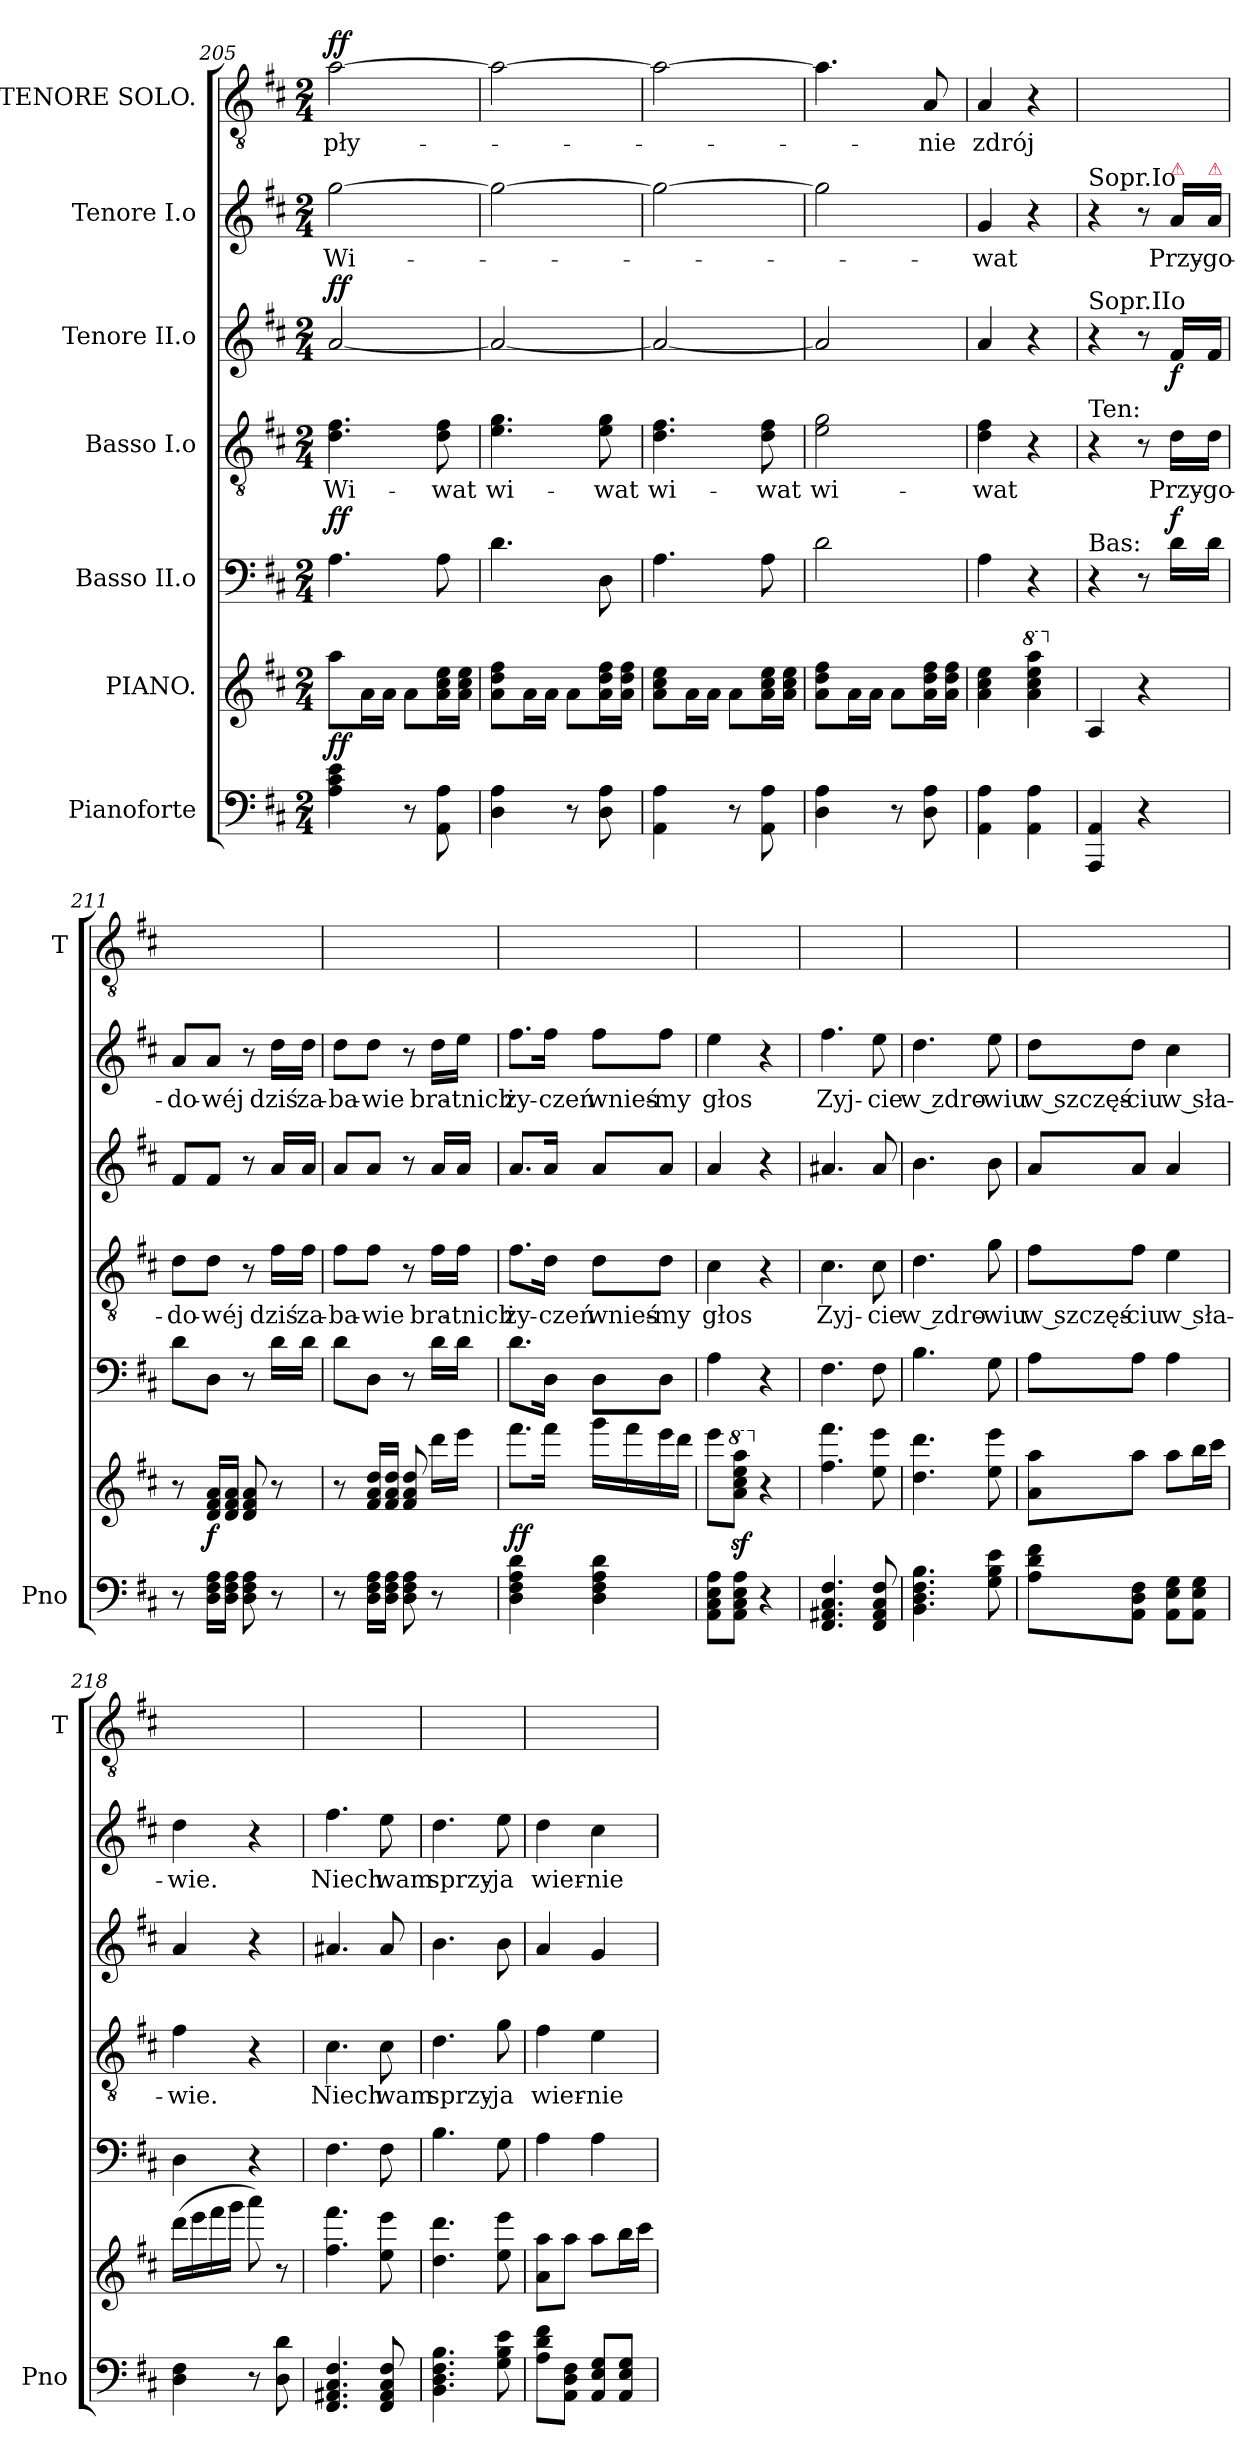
**kern	**kern	**dynam	**kern	**dynam	**kern	**text	**kern	**dynam	**kern	**text	**kern	**text	**dynam
*part7	*part6	*part6	*part5	*part5	*part4	*part4	*part3	*part3	*part2	*part2	*part1	*part1	*part1
*staff7	*staff6	*staff6	*staff5	*staff5	*staff4	*staff4	*staff3	*staff3	*staff2	*staff2	*staff1	*staff1	*staff1
*I"Pianoforte	*I"PIANO.	*	*I"Basso II.o	*	*I"Basso I.o	*	*I"Tenore II.o	*	*I"Tenore I.o	*	*I"TENORE SOLO.	*	*
*I'Pno	*	*	*	*	*	*	*	*	*	*	*I'T	*	*
*clefF4	*clefG2	*	*clefF4	*	*clefGv2	*	*clefG2	*	*clefG2	*	*clefGv2	*	*
*k[f#c#]	*k[f#c#]	*	*k[f#c#]	*	*k[f#c#]	*	*k[f#c#]	*	*k[f#c#]	*	*k[f#c#]	*	*
*D:	*D:	*	*D:	*	*D:	*	*D:	*	*D:	*	*D:	*	*
*M2/4	*M2/4	*	*M2/4	*	*M2/4	*	*M2/4	*	*M2/4	*	*M2/4	*	*
=205	=205	=205	=205	=205	=205	=205	=205	=205	=205	=205	=205	=205	=205
!	!	!	!	!LO:DY:a	!	!	!	!LO:DY:a	!	!	!	!	!LO:DY:a
4A\ 4c#\ 4e\	8aa\L	ff	4.A\	ff	4.d\ 4.f#\	Wi-	[2a/	ff	[2gg\	Wi-	[2a\	pły-	ff
.	16a\L	.	.	.	.	.	.	.	.	.	.	.	.
.	16a\JJ	.	.	.	.	.	.	.	.	.	.	.	.
8r	8a\L	.	.	.	.	.	.	.	.	.	.	.	.
8AA\ 8A\	16a\ 16cc#\ 16ee\L	.	8A\	.	8d\ 8f#\	-wat	.	.	.	.	.	.	.
.	16a\ 16cc#\ 16ee\JJ	.	.	.	.	.	.	.	.	.	.	.	.
=206	=206	=206	=206	=206	=206	=206	=206	=206	=206	=206	=206	=206	=206
4D\ 4A\	8a\ 8dd\ 8ff#\L	.	4.d\	.	4.e\ 4.g\	wi-	2a/_	.	2gg\_	.	2a\_	.	.
.	16a\L	.	.	.	.	.	.	.	.	.	.	.	.
.	16a\JJ	.	.	.	.	.	.	.	.	.	.	.	.
8r	8a\L	.	.	.	.	.	.	.	.	.	.	.	.
8D\ 8A\	16a\ 16dd\ 16ff#\L	.	8D\	.	8e\ 8g\	-wat	.	.	.	.	.	.	.
.	16a\ 16dd\ 16ff#\JJ	.	.	.	.	.	.	.	.	.	.	.	.
=207	=207	=207	=207	=207	=207	=207	=207	=207	=207	=207	=207	=207	=207
4AA\ 4A\	8a\ 8cc#\ 8ee\L	.	4.A\	.	4.d\ 4.f#\	wi-	2a/_	.	2gg\_	.	2a\_	.	.
.	16a\L	.	.	.	.	.	.	.	.	.	.	.	.
.	16a\JJ	.	.	.	.	.	.	.	.	.	.	.	.
8r	8a\L	.	.	.	.	.	.	.	.	.	.	.	.
8AA\ 8A\	16a\ 16cc#\ 16ee\L	.	8A\	.	8d\ 8f#\	-wat	.	.	.	.	.	.	.
.	16a\ 16cc#\ 16ee\JJ	.	.	.	.	.	.	.	.	.	.	.	.
=208	=208	=208	=208	=208	=208	=208	=208	=208	=208	=208	=208	=208	=208
4D\ 4A\	8a\ 8dd\ 8ff#\L	.	2d\	.	2e\ 2g\	wi-	2a/]	.	2gg\]	.	4.a\]	.	.
.	16a\L	.	.	.	.	.	.	.	.	.	.	.	.
.	16a\JJ	.	.	.	.	.	.	.	.	.	.	.	.
8r	8a\L	.	.	.	.	.	.	.	.	.	.	.	.
8D\ 8A\	16a\ 16dd\ 16ff#\L	.	.	.	.	.	.	.	.	.	8A/	nie	.
.	16a\ 16dd\ 16ff#\JJ	.	.	.	.	.	.	.	.	.	.	.	.
=209	=209	=209	=209	=209	=209	=209	=209	=209	=209	=209	=209	=209	=209
4AA\ 4A\	4a\ 4cc#\ 4ee\	.	4A\	.	4d\ 4f#\	-wat	4a/	.	4g/	-wat	4A/	zdrój	.
*	*8va	*	*	*	*	*	*	*	*	*	*	*	*
4AA\ 4A\	4aa\ 4ccc#\ 4eee\ 4aaa\	.	4r	.	4r	.	4r	.	4r	.	4r	.	.
=210	=210	=210	=210	=210	=210	=210	=210	=210	=210	=210	=210	=210	=210
*	*X8va	*	*	*	*	*	*	*	*	*	*	*	*
!	!	!	!	!	!	!	!	!	!LO:TX:a:t=Sopr.Io	!	!	!	!
!	!	!	!	!	!	!	!LO:TX:a:t=Sopr.IIo	!	!	!	!	!	!
!	!	!	!	!	!LO:TX:a:t=Ten&colon;	!	!	!	!	!	!	!	!
!	!	!	!LO:TX:a:t=Bas&colon;	!	!	!	!	!	!	!	!	!	!
4AAA/ 4AA/	4A/	.	4r	.	4r	.	4r	.	4r	.	2ryy	.	.
4r	4r	.	8r	.	8r	.	8r	.	8r	.	.	.	.
!	!	!	!	!	!	!	!	!	!LO:TX:a:color=crimson:t=⚠	!	!	!	!
!	!	!	!	!LO:DY:a	!	!	!	!	!	!	!	!	!
.	.	.	16d\LL	f	16d\LL	Przy-	16f#/LL	f	16a/LL	Przy-	.	.	.
!	!	!	!	!	!	!	!	!	!LO:TX:a:color=crimson:t=⚠	!	!	!	!
.	.	.	16d\JJ	.	16d\JJ	-go-	16f#/JJ	.	16a/JJ	-go-	.	.	.
=211	=211	=211	=211	=211	=211	=211	=211	=211	=211	=211	=211	=211	=211
8r	8r	.	8d\L	.	8d\L	-do-	8f#/L	.	8a/L	-do-	2ryy	.	.
16D\ 16F#\ 16A\LL	16d/ 16f#/ 16a/LL	f	8D\J	.	8d\J	-wéj	8f#/J	.	8a/J	-wéj	.	.	.
16D\ 16F#\ 16A\JJ	16d/ 16f#/ 16a/JJ	.	.	.	.	.	.	.	.	.	.	.	.
8D\ 8F#\ 8A\	8d/ 8f#/ 8a/	.	8r	.	8r	.	8r	.	8r	.	.	.	.
8r	8r	.	16d\LL	.	16f#\LL	dziś	16a/LL	.	16dd\LL	dziś	.	.	.
.	.	.	16d\JJ	.	16f#\JJ	za-	16a/JJ	.	16dd\JJ	za-	.	.	.
=212	=212	=212	=212	=212	=212	=212	=212	=212	=212	=212	=212	=212	=212
8r	8r	.	8d\L	.	8f#\L	-ba-	8a/L	.	8dd\L	-ba-	2ryy	.	.
16D\ 16F#\ 16A\LL	16f#/ 16a/ 16dd/LL	.	8D\J	.	8f#\J	-wie	8a/J	.	8dd\J	-wie	.	.	.
16D\ 16F#\ 16A\JJ	16f#/ 16a/ 16dd/JJ	.	.	.	.	.	.	.	.	.	.	.	.
8D\ 8F#\ 8A\	8f#/ 8a/ 8dd/	.	8r	.	8r	.	8r	.	8r	.	.	.	.
8r	16ddd\LL	.	16d\LL	.	16f#\LL	bra-	16a/LL	.	16dd\LL	bra-	.	.	.
.	16eee\JJ	.	16d\JJ	.	16f#\JJ	-tnich	16a/JJ	.	16ee\JJ	-tnich	.	.	.
=213	=213	=213	=213	=213	=213	=213	=213	=213	=213	=213	=213	=213	=213
4D\ 4F#\ 4A\ 4d\	8.fff#\L	ff	8.d\L	.	8.f#\L	ży-	8.a/L	.	8.ff#\L	ży-	2ryy	.	.
.	16fff#\Jk	.	16D\Jk	.	16d\Jk	-czeń	16a/Jk	.	16ff#\Jk	-czeń	.	.	.
4D\ 4F#\ 4A\ 4d\	16ggg\LL	.	8D\L	.	8d\L	wnieś-	8a/L	.	8ff#\L	wnieś-	.	.	.
.	16fff#\	.	.	.	.	.	.	.	.	.	.	.	.
.	16eee\	.	8D\J	.	8d\J	-my	8a/J	.	8ff#\J	-my	.	.	.
.	16ddd\JJ	.	.	.	.	.	.	.	.	.	.	.	.
=214	=214	=214	=214	=214	=214	=214	=214	=214	=214	=214	=214	=214	=214
8AA\ 8C#\ 8E\ 8A\L	8eee\L	.	4A\	.	4c#\	głos	4a/	.	4ee\	głos	2ryy	.	.
*	*8va	*	*	*	*	*	*	*	*	*	*	*	*
8AA\ 8C#\ 8E\ 8A\J	8aaz\ 8ccc#z\ 8eeez\ 8aaaz\J	.	.	.	.	.	.	.	.	.	.	.	.
*	*X8va	*	*	*	*	*	*	*	*	*	*	*	*
4r	4r	.	4r	.	4r	.	4r	.	4r	.	.	.	.
=215	=215	=215	=215	=215	=215	=215	=215	=215	=215	=215	=215	=215	=215
4.FF#/ 4.AA#X/ 4.C#/ 4.F#/	4.ff#\ 4.fff#\	.	4.F#\	.	4.c#\	Zyj-	4.a#X/	.	4.ff#\	Zyj-	2ryy	.	.
8FF#/ 8AA#/ 8C#/ 8F#/	8ee\ 8eee\	.	8F#\	.	8c#\	-cie	8a#/	.	8ee\	-cie	.	.	.
=216	=216	=216	=216	=216	=216	=216	=216	=216	=216	=216	=216	=216	=216
4.BB\ 4.D\ 4.F#\ 4.B\	4.dd\ 4.ddd\	.	4.B\	.	4.d\	w zdro-	4.b\	.	4.dd\	w zdro-	2ryy	.	.
8G\ 8B\ 8e\	8ee\ 8eee\	.	8G\	.	8g\	-wiu	8b\	.	8ee\	-wiu	.	.	.
=217	=217	=217	=217	=217	=217	=217	=217	=217	=217	=217	=217	=217	=217
8A\ 8d\ 8f#\L	8a\ 8aa\L	.	8A\L	.	8f#\L	w szczęś-	8a/L	.	8dd\L	w szczęś-	2ryy	.	.
8AA\ 8D\ 8F#\J	8aa\J	.	8A\J	.	8f#\J	-ciu	8a/J	.	8dd\J	-ciu	.	.	.
8AA\ 8E\ 8G\L	8aa\L	.	4A\	.	4e\	w sła-	4a/	.	4cc#\	w sła-	.	.	.
8AA\ 8E\ 8G\J	16bb\L	.	.	.	.	.	.	.	.	.	.	.	.
.	16ccc#\JJ	.	.	.	.	.	.	.	.	.	.	.	.
=218	=218	=218	=218	=218	=218	=218	=218	=218	=218	=218	=218	=218	=218
4D\ 4F#\	(16ddd\LL	.	4D\	.	4f#\	-wie.	4a/	.	4dd\	-wie.	2ryy	.	.
.	16eee\	.	.	.	.	.	.	.	.	.	.	.	.
.	16fff#\	.	.	.	.	.	.	.	.	.	.	.	.
.	16ggg\JJ	.	.	.	.	.	.	.	.	.	.	.	.
8r	8aaa\)	.	4r	.	4r	.	4r	.	4r	.	.	.	.
8D\ 8d\	8r	.	.	.	.	.	.	.	.	.	.	.	.
=219	=219	=219	=219	=219	=219	=219	=219	=219	=219	=219	=219	=219	=219
4.FF#/ 4.AA#X/ 4.C#/ 4.F#/	4.ff#\ 4.fff#\	.	4.F#\	.	4.c#\	Niech	4.a#X/	.	4.ff#\	Niech	2ryy	.	.
8FF#/ 8AA#/ 8C#/ 8F#/	8ee\ 8eee\	.	8F#\	.	8c#\	wam	8a#/	.	8ee\	wam	.	.	.
=220	=220	=220	=220	=220	=220	=220	=220	=220	=220	=220	=220	=220	=220
4.BB\ 4.D\ 4.F#\ 4.B\	4.dd\ 4.ddd\	.	4.B\	.	4.d\	sprzy-	4.b\	.	4.dd\	sprzy-	2ryy	.	.
8G\ 8B\ 8e\	8ee\ 8eee\	.	8G\	.	8g\	-ja	8b\	.	8ee\	-ja	.	.	.
=221	=221	=221	=221	=221	=221	=221	=221	=221	=221	=221	=221	=221	=221
8A\ 8d\ 8f#\L	8a\ 8aa\L	.	4A\	.	4f#\	wier-	4a/	.	4dd\	wier-	2ryy	.	.
8AA\ 8D\ 8F#\J	8aa\J	.	.	.	.	.	.	.	.	.	.	.	.
8AA/ 8E/ 8G/L	8aa\L	.	4A\	.	4e\	-nie	4g/	.	4cc#\	-nie	.	.	.
8AA/ 8E/ 8G/J	16bb\L	.	.	.	.	.	.	.	.	.	.	.	.
.	16ccc#\JJ	.	.	.	.	.	.	.	.	.	.	.	.
=	=	=	=	=	=	=	=	=	=	=	=	=	=
*-	*-	*-	*-	*-	*-	*-	*-	*-	*-	*-	*-	*-	*-
